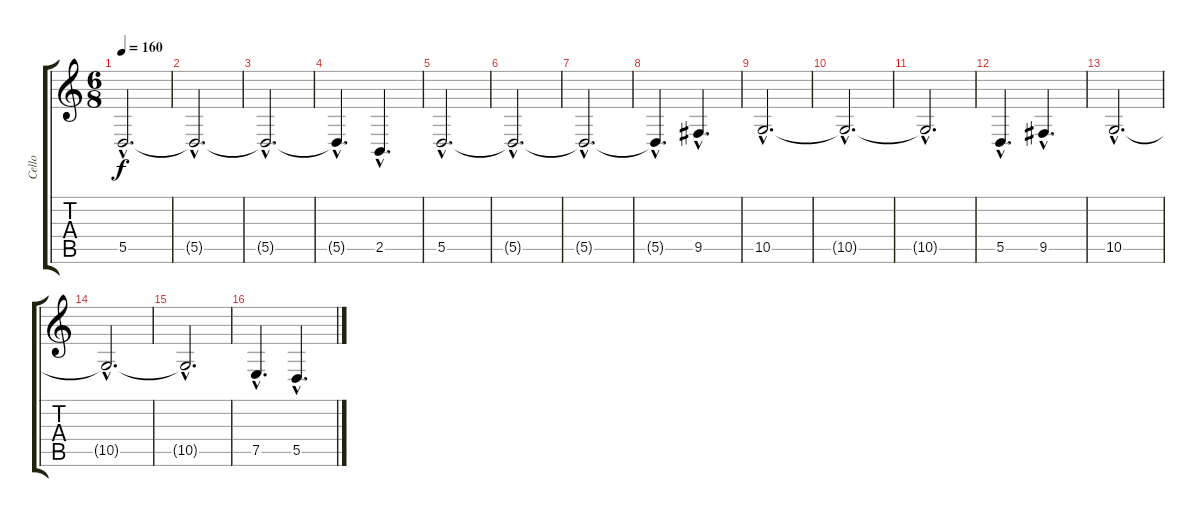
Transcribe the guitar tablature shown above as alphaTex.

\track ("Cello" "Cello") {instrument cello}
\staff {score tabs}
\tuning (E4 B3 G3 D3 A2 E2) {hide}
\ts (6 8)
\tempo 160
\clef g2
\ks c
5.5{hac}.2{d dy f} |
5.5{hac t}.2{d} |
5.5{hac t}.2{d} |
5.5{hac t}.4{d} 2.5{hac}.4{d} |
5.5{hac}.2{d} |
5.5{hac t}.2{d} |
5.5{hac t}.2{d} |
5.5{hac t}.4{d} 9.5{hac}.4{d} |
10.5{hac}.2{d} |
10.5{hac t}.2{d} |
10.5{hac t}.2{d} |
5.5{hac}.4{d} 9.5{hac}.4{d} |
10.5{hac}.2{d} |
10.5{hac t}.2{d} |
10.5{hac t}.2{d} |
7.5{hac}.4{d} 5.5{hac}.4{d}
